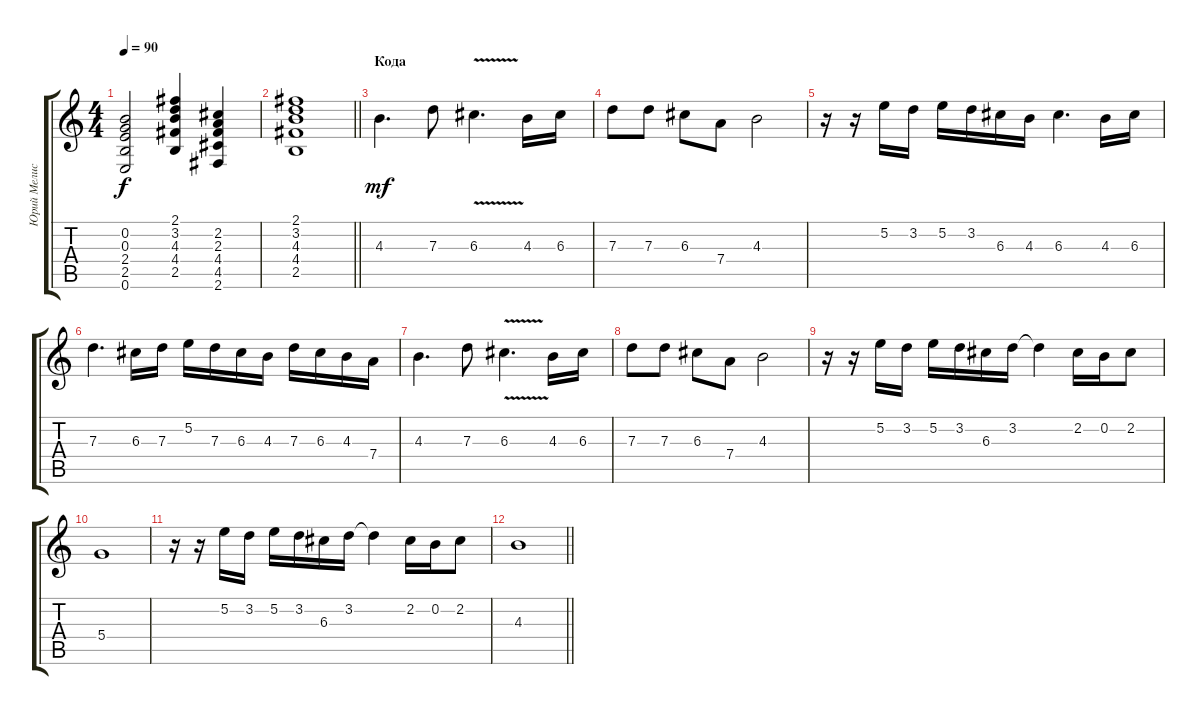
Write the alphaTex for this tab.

\track ("Юрий Мелисов " "Юрий Мелис") {instrument electricguitarclean}
\staff {score tabs}
\tuning (E4 B3 G3 D3 A2 E2) {hide}
\ts (4 4)
\tempo 90
\clef g2
\ks c
(0.2 0.3 2.4 2.5 0.6).2{dy f} (2.1 3.2 4.3 4.4 2.5).4 (2.2 2.3 4.4 4.5 2.6).4 |
\barLineRight lightlight
(2.1 3.2 4.3 4.4 2.5).1 |
\section ("" "Кода")
4.3.4{d dy mf volume 16 instrument distortionguitar} 7.3.8 6.3{v}.4{d} 4.3.16 6.3.16 |
7.3.8 7.3.8 6.3.8 7.4.8 4.3.2 |
r.16 r.16 5.2.16 3.2.16 5.2.16 3.2.16 6.3.16 4.3.16 6.3.4{d} 4.3.16 6.3.16 |
7.3.4{d} 6.3.16 7.3.16 5.2.16 7.3.16 6.3.16 4.3.16 7.3.16 6.3.16 4.3.16 7.4.16 |
4.3.4{d} 7.3.8 6.3{v}.4{d} 4.3.16 6.3.16 |
7.3.8 7.3.8 6.3.8 7.4.8 4.3.2 |
r.16 r.16 5.2.16 3.2.16 5.2.16 3.2.16 6.3.16 3.2.16 3.2{t}.4 2.2.16 0.2.16 2.2.8 |
5.4.1 |
r.16 r.16 5.2.16 3.2.16 5.2.16 3.2.16 6.3.16 3.2.16 3.2{t}.4 2.2.16 0.2.16 2.2.8 |
\barLineRight lightlight
4.3.1
